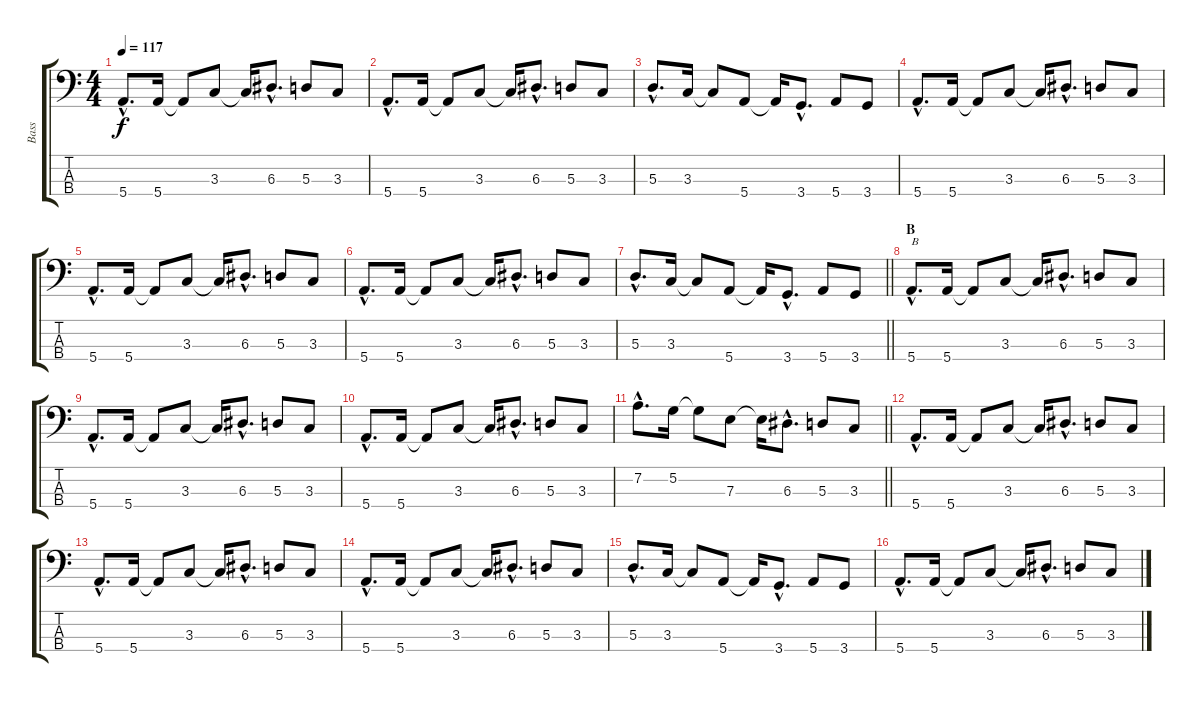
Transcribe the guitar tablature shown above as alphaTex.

\track ("Bass" "Bass") {instrument electricbasspick}
\staff {score tabs}
\tuning (G2 D2 A1 E1) {hide}
\ts (4 4)
\tempo 117
\clef f4
\ks c
5.4{hac}.8{d dy f} 5.4.16 5.4{t}.8 3.3.8 3.3{t}.16 6.3{hac}.8{d} 5.3.8 3.3.8 |
5.4{hac}.8{d} 5.4.16 5.4{t}.8 3.3.8 3.3{t}.16 6.3{hac}.8{d} 5.3.8 3.3.8 |
5.3{hac}.8{d} 3.3.16 3.3{t}.8 5.4.8 5.4{t}.16 3.4{hac}.8{d} 5.4.8 3.4.8 |
5.4{hac}.8{d} 5.4.16 5.4{t}.8 3.3.8 3.3{t}.16 6.3{hac}.8{d} 5.3.8 3.3.8 |
5.4{hac}.8{d} 5.4.16 5.4{t}.8 3.3.8 3.3{t}.16 6.3{hac}.8{d} 5.3.8 3.3.8 |
5.4{hac}.8{d} 5.4.16 5.4{t}.8 3.3.8 3.3{t}.16 6.3{hac}.8{d} 5.3.8 3.3.8 |
\barLineRight lightlight
5.3{hac}.8{d} 3.3.16 3.3{t}.8 5.4.8 5.4{t}.16 3.4{hac}.8{d} 5.4.8 3.4.8 |
\section ("" "B")
5.4{hac}.8{d txt "B"} 5.4.16 5.4{t}.8 3.3.8 3.3{t}.16 6.3{hac}.8{d} 5.3.8 3.3.8 |
5.4{hac}.8{d} 5.4.16 5.4{t}.8 3.3.8 3.3{t}.16 6.3{hac}.8{d} 5.3.8 3.3.8 |
5.4{hac}.8{d} 5.4.16 5.4{t}.8 3.3.8 3.3{t}.16 6.3{hac}.8{d} 5.3.8 3.3.8 |
\barLineRight lightlight
7.2{hac}.8{d} 5.2.16 5.2{t}.8 7.3.8 7.3{t}.16 6.3{hac}.8{d} 5.3.8 3.3.8 |
5.4{hac}.8{d} 5.4.16 5.4{t}.8 3.3.8 3.3{t}.16 6.3{hac}.8{d} 5.3.8 3.3.8 |
5.4{hac}.8{d} 5.4.16 5.4{t}.8 3.3.8 3.3{t}.16 6.3{hac}.8{d} 5.3.8 3.3.8 |
5.4{hac}.8{d} 5.4.16 5.4{t}.8 3.3.8 3.3{t}.16 6.3{hac}.8{d} 5.3.8 3.3.8 |
5.3{hac}.8{d} 3.3.16 3.3{t}.8 5.4.8 5.4{t}.16 3.4{hac}.8{d} 5.4.8 3.4.8 |
5.4{hac}.8{d} 5.4.16 5.4{t}.8 3.3.8 3.3{t}.16 6.3{hac}.8{d} 5.3.8 3.3.8
